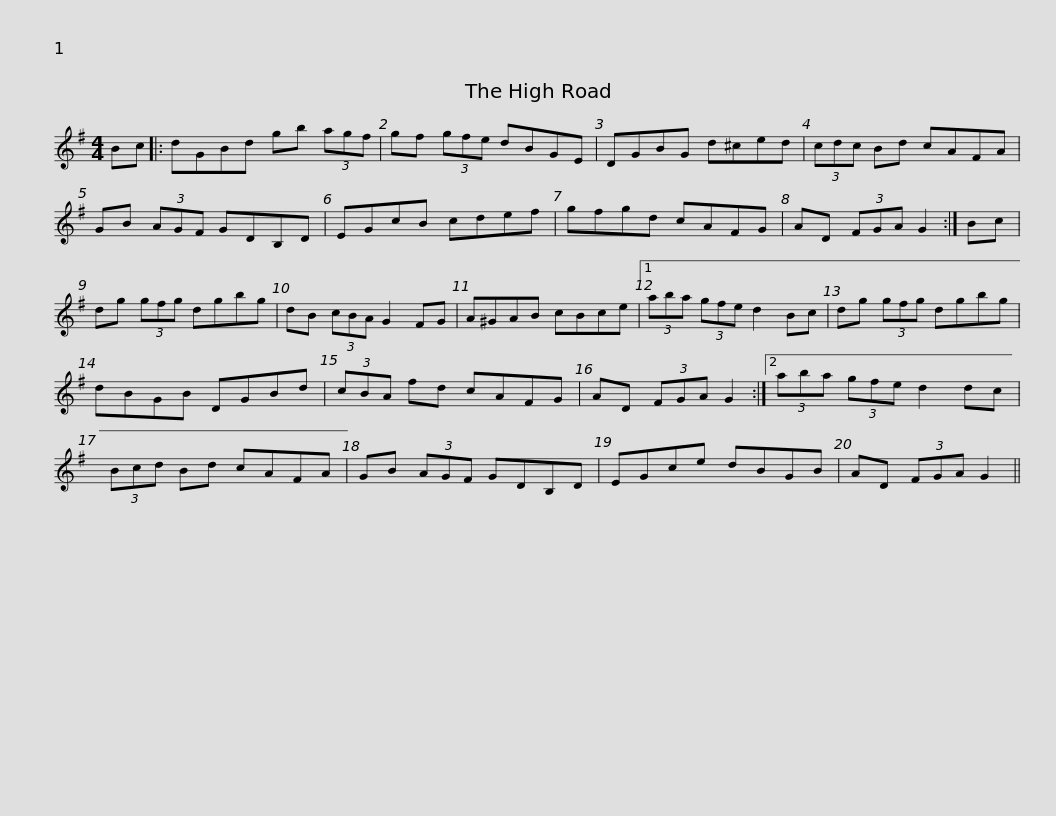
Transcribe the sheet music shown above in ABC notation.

X:1
L:1/8
M:4/4
I:linebreak $
K:G
V:1 treble
V:1
 Bc |: dGBd gb (3agf | gf (3gfe dBGE | DGBG d^ced | (3cdc Bd cAFA |$ %5
 GB (3AGF GDB,D | EGcB cdef | gfgd cAFG | AD (3FGA G2 :| Bc | %10
 dg (3gfg dgbg |$ dB (3cBA G2 FG | A^GAB cBce |1 (3aba (3gfe d2 Bc | dg (3gfg dgbg | %15
 dBGB DGBd |$ (3cBA fd cAFG | AD (3FGA G2 :|2 (3aba (3gfe d2 dc | (3Bcd Bd cAFA | %20
 GB (3AGF GDB,D |$ EGce dBGB | AD (3FGA G2 || %23
